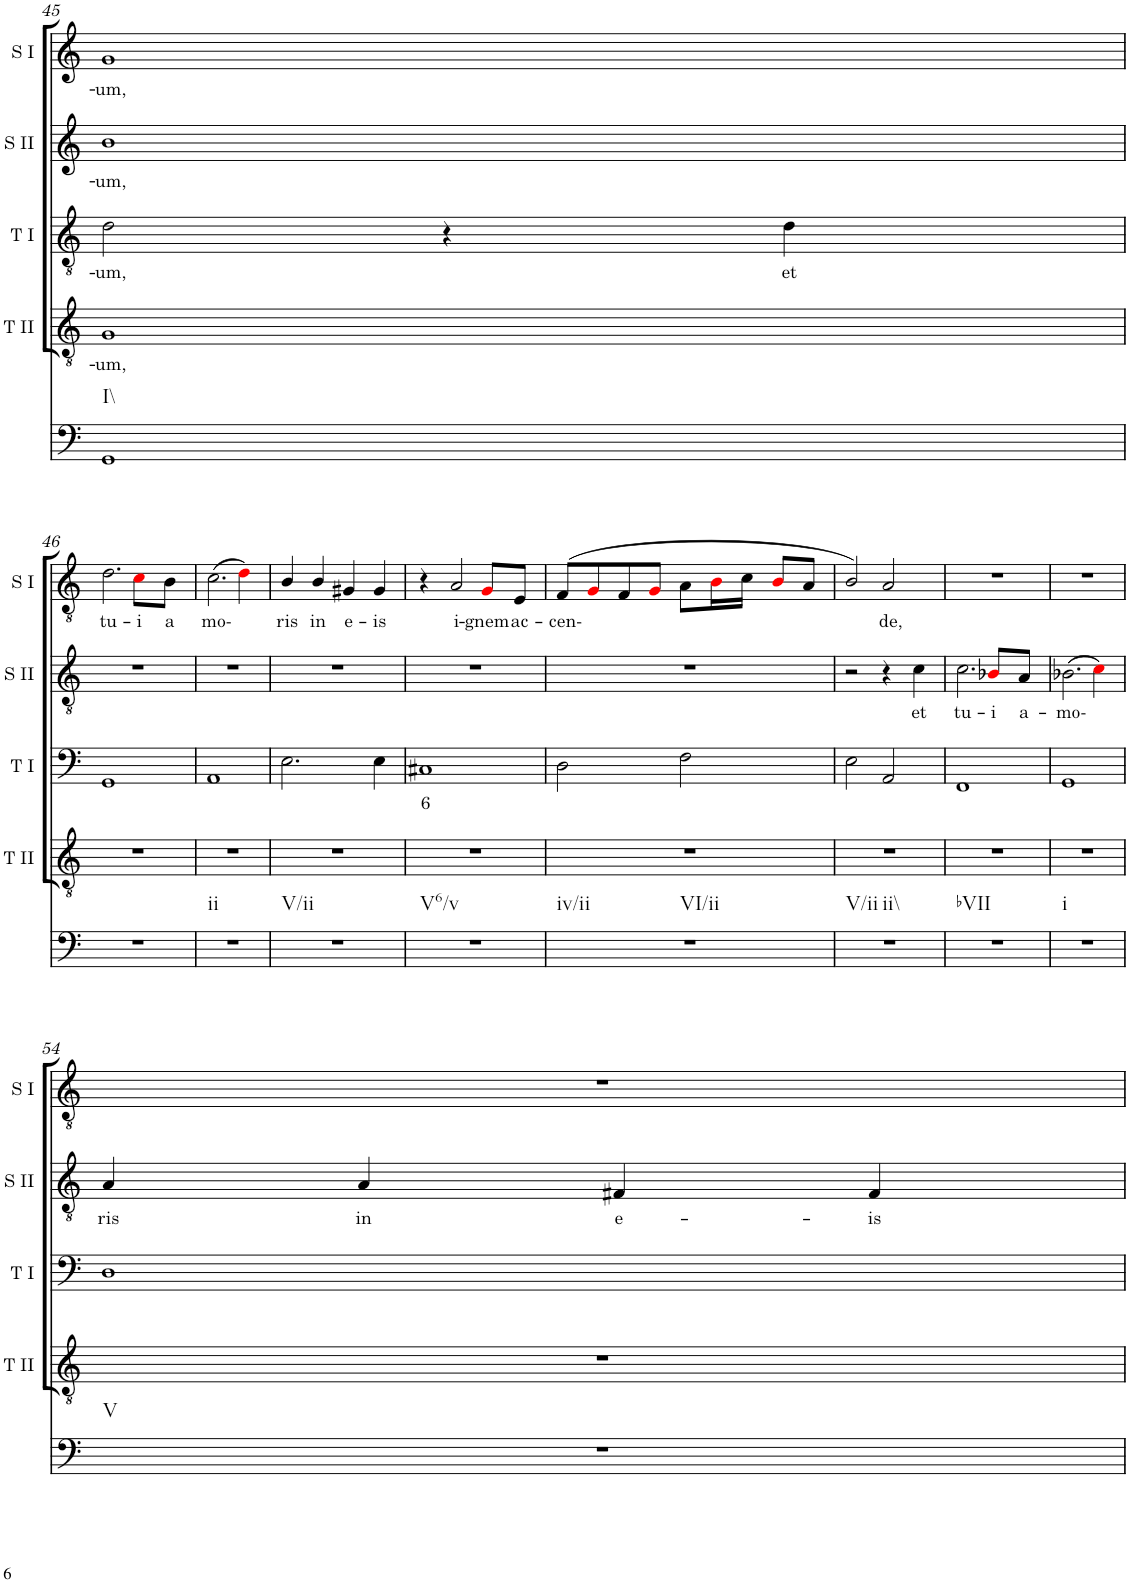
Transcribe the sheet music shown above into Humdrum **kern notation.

**kern	**kern	**text	**kern	**text	**kern	**text	**kern	**text
*part5	*part4	*part4	*part3	*part3	*part2	*part2	*part1	*part1
*staff5	*staff4	*staff4	*staff3	*staff3	*staff2	*staff2	*staff1	*staff1
*I"Continuo	*I"Tenor II	*	*I"Tenor I	*	*I"Soprano II	*	*I"Soprano I	*
*	*I'T II	*	*I'T I	*	*I'S II	*	*I'S I	*
!!LO:PB:g=z
*clefG2	*clefG2	*	*clefF4	*	*clefG2	*	*clefG2	*
*k[]	*k[]	*	*k[]	*	*k[]	*	*k[]	*
*	*	*	*M4/4	*	*M4/4	*	*M4/4	*
=45	=45	=45	=45	=45	=45	=45	=45	=45
!LO:TX:b:t=I\\	!	!	!	!	!	!	!	!
!	!	!LO:LY:b	!	!LO:LY:b	!	!LO:LY:b	!	!LO:LY:b
1GG	1G	um,	2d\	um,	1b	um,	1g	um,
.	.	.	4r	.	.	.	.	.
!	!	!	!	!LO:LY:b	!	!	!	!
.	.	.	4d\	et	.	.	.	.
!!LO:LB:g=z
=46	=46	=46	=46	=46	=46	=46	=46	=46
!	!	!	!	!	!	!	!	!LO:LY:b
1r	1r	.	1GG	.	1r	.	2.d\	tu-
!	!	!	!	!	!	!	!	!LO:LY:b
.	.	.	.	.	.	.	8ci\L	i
!	!	!	!	!	!	!	!	!LO:LY:b
.	.	.	.	.	.	.	8B\J	a
=47	=47	=47	=47	=47	=47	=47	=47	=47
!LO:TX:b:t=ii	!	!	!	!	!	!	!	!
!	!	!	!	!	!	!	!	!LO:LY:b
1r	1r	.	1AA	.	1r	.	(2.c\	mo-
.	.	.	.	.	.	.	4di\)	.
=48	=48	=48	=48	=48	=48	=48	=48	=48
!LO:TX:b:t=V/ii	!	!	!	!	!	!	!	!
!	!	!	!	!	!	!	!	!LO:LY:b
1r	1r	.	2.E\	.	1r	.	4B/	ris
!	!	!	!	!	!	!	!	!LO:LY:b
.	.	.	.	.	.	.	4B/	in
!	!	!	!	!	!	!	!	!LO:LY:b
.	.	.	.	.	.	.	4G#X/	e-
!	!	!	!	!	!	!	!	!LO:LY:b
.	.	.	4E\	.	.	.	4G#/	is
=49	=49	=49	=49	=49	=49	=49	=49	=49
!LO:TX:b:t=V6/v	!	!	!	!	!	!	!	!
!	!	!	!	!LO:LY:b	!	!	!	!
1r	1r	.	1C#X	6	1r	.	4r	.
!	!	!	!	!	!	!	!	!LO:LY:b
.	.	.	.	.	.	.	2A/	i-
!	!	!	!	!	!	!	!	!LO:LY:b
.	.	.	.	.	.	.	8Gi/L	gnem
!	!	!	!	!	!	!	!	!LO:LY:b
.	.	.	.	.	.	.	8E/J	ac-
=50	=50	=50	=50	=50	=50	=50	=50	=50
!LO:TX:b:t=iv/ii	!	!	!	!	!	!	!	!
!LO:TX:b:t=VI/ii	!	!	!	!	!	!	!	!
!	!	!	!	!	!	!	!	!LO:LY:b
1r	1r	.	2D\	.	1r	.	(8F/L	cen-
.	.	.	.	.	.	.	8Gi/	.
.	.	.	.	.	.	.	8F/	.
.	.	.	.	.	.	.	8Gi/J	.
.	.	.	2F\	.	.	.	8A\L	.
.	.	.	.	.	.	.	16Bi\L	.
.	.	.	.	.	.	.	16c\JJ	.
.	.	.	.	.	.	.	8Bi/L	.
.	.	.	.	.	.	.	8A/J	.
=51	=51	=51	=51	=51	=51	=51	=51	=51
!LO:TX:b:t=V/ii	!	!	!	!	!	!	!	!
!LO:TX:b:t=ii\\	!	!	!	!	!	!	!	!
1r	1r	.	2E\	.	2r	.	2B/)	.
!	!	!	!	!	!	!	!	!LO:LY:b
.	.	.	2AA/	.	4r	.	2A/	de,
!	!	!	!	!	!	!LO:LY:b	!	!
.	.	.	.	.	4c\	et	.	.
=52	=52	=52	=52	=52	=52	=52	=52	=52
!LO:TX:b:t=bVII	!	!	!	!	!	!	!	!
!	!	!	!	!	!	!LO:LY:b	!	!
1r	1r	.	1FF	.	2.c\	tu-	1r	.
!	!	!	!	!	!	!LO:LY:b	!	!
.	.	.	.	.	8B-Xi/L	i	.	.
!	!	!	!	!	!	!LO:LY:b	!	!
.	.	.	.	.	8A/J	a-	.	.
=53	=53	=53	=53	=53	=53	=53	=53	=53
!LO:TX:b:t=i	!	!	!	!	!	!	!	!
!	!	!	!	!	!	!LO:LY:b	!	!
1r	1r	.	1GG	.	(2.B-X\	mo-	1r	.
.	.	.	.	.	4ci\)	.	.	.
!!LO:LB:g=z
=54	=54	=54	=54	=54	=54	=54	=54	=54
!LO:TX:b:t=V	!	!	!	!	!	!	!	!
!	!	!	!	!	!	!LO:LY:b	!	!
1r	1r	.	1D	.	4A/	ris	1r	.
!	!	!	!	!	!	!LO:LY:b	!	!
.	.	.	.	.	4A/	in	.	.
!	!	!	!	!	!	!LO:LY:b	!	!
.	.	.	.	.	4F#X/	e-	.	.
!	!	!	!	!	!	!LO:LY:b	!	!
.	.	.	.	.	4F#/	is	.	.
=	=	=	=	=	=	=	=	=
*-	*-	*-	*-	*-	*-	*-	*-	*-
